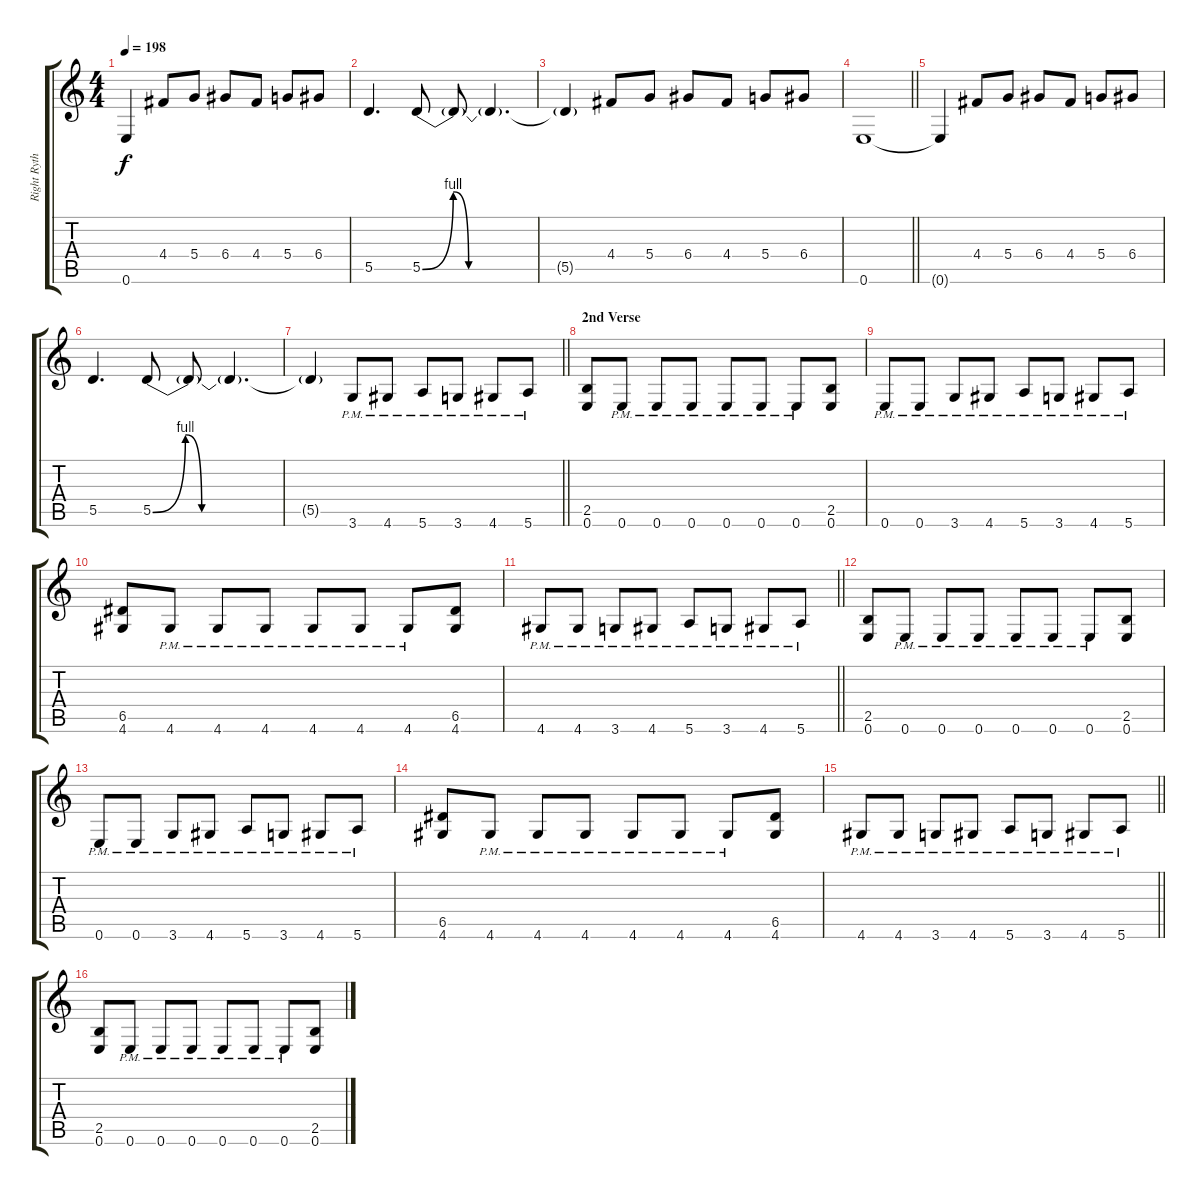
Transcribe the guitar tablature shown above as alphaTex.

\track ("Right Rythm Guitar" "Right Ryth") {instrument distortionguitar}
\staff {score tabs}
\tuning (E4 B3 G3 D3 A2 E2) {hide}
\ts (4 4)
\tempo 198
\clef g2
\ks c
0.6{t}.4{dy f} 4.4.8 5.4.8 6.4.8 4.4.8 5.4.8 6.4.8 |
5.5.4{d} 5.5{be (custom 0 0 10 4 15 0 30 0 60 0)}.8 5.5{t}.8 5.5{t}.4{d} |
5.5{t}.4 4.4.8 5.4.8 6.4.8 4.4.8 5.4.8 6.4.8 |
\barLineRight lightlight
0.6.1 |
0.6{t}.4 4.4.8 5.4.8 6.4.8 4.4.8 5.4.8 6.4.8 |
5.5.4{d} 5.5{be (custom 0 0 10 4 15 0 30 0 60 0)}.8 5.5{t}.8 5.5{t}.4{d} |
\barLineRight lightlight
5.5{t}.4 3.6{pm}.8 4.6{pm}.8 5.6{pm}.8 3.6{pm}.8 4.6{pm}.8 5.6{pm}.8 |
\section ("" "2nd Verse")
(2.5 0.6).8 0.6{pm}.8 0.6{pm}.8 0.6{pm}.8 0.6{pm}.8 0.6{pm}.8 0.6{pm}.8 (2.5 0.6).8 |
0.6{pm}.8 0.6{pm}.8 3.6{pm}.8 4.6{pm}.8 5.6{pm}.8 3.6{pm}.8 4.6{pm}.8 5.6{pm}.8 |
(6.5 4.6).8 4.6{pm}.8 4.6{pm}.8 4.6{pm}.8 4.6{pm}.8 4.6{pm}.8 4.6{pm}.8 (6.5 4.6).8 |
\barLineRight lightlight
4.6{pm}.8 4.6{pm}.8 3.6{pm}.8 4.6{pm}.8 5.6{pm}.8 3.6{pm}.8 4.6{pm}.8 5.6{pm}.8 |
(2.5 0.6).8 0.6{pm}.8 0.6{pm}.8 0.6{pm}.8 0.6{pm}.8 0.6{pm}.8 0.6{pm}.8 (2.5 0.6).8 |
0.6{pm}.8 0.6{pm}.8 3.6{pm}.8 4.6{pm}.8 5.6{pm}.8 3.6{pm}.8 4.6{pm}.8 5.6{pm}.8 |
(6.5 4.6).8 4.6{pm}.8 4.6{pm}.8 4.6{pm}.8 4.6{pm}.8 4.6{pm}.8 4.6{pm}.8 (6.5 4.6).8 |
\barLineRight lightlight
4.6{pm}.8 4.6{pm}.8 3.6{pm}.8 4.6{pm}.8 5.6{pm}.8 3.6{pm}.8 4.6{pm}.8 5.6{pm}.8 |
(2.5 0.6).8 0.6{pm}.8 0.6{pm}.8 0.6{pm}.8 0.6{pm}.8 0.6{pm}.8 0.6{pm}.8 (2.5 0.6).8
